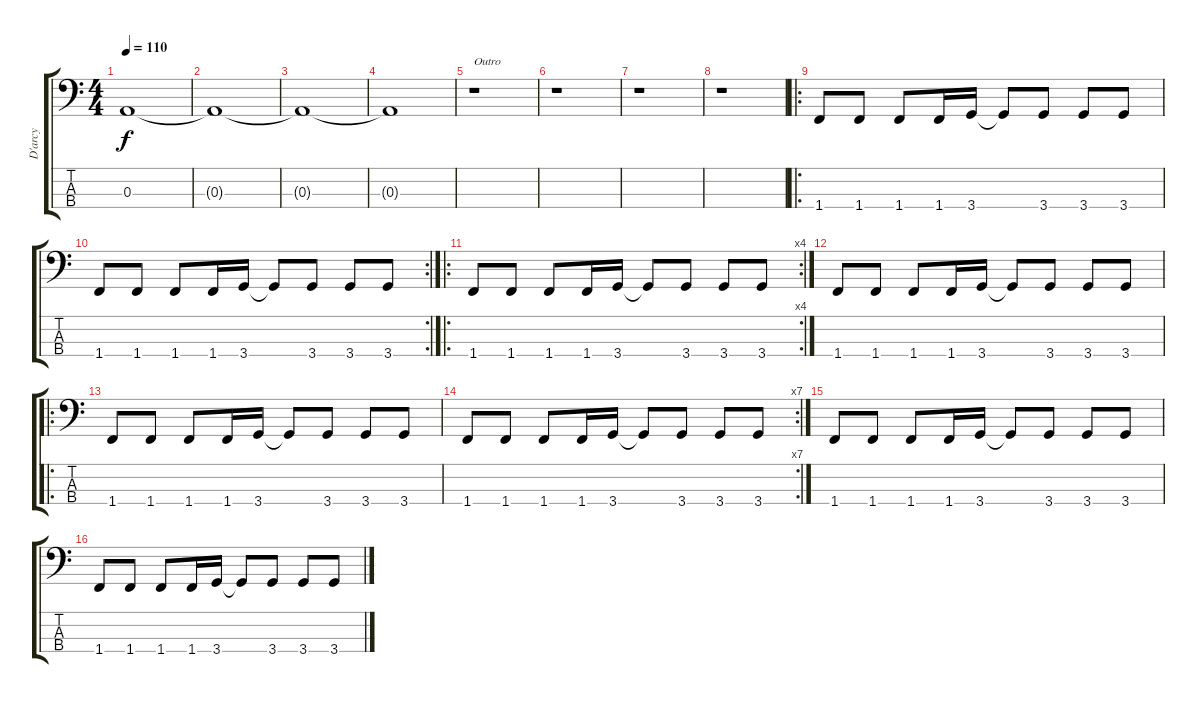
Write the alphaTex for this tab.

\track ("D'arcy" "D'arcy") {instrument electricbasspick}
\staff {score tabs}
\tuning (G2 D2 A1 E1) {hide}
\ts (4 4)
\tempo 110
\clef f4
\ks c
0.3.1{dy f} |
0.3{t}.1 |
0.3{t}.1 |
0.3{t}.1 |
r.1{txt "Outro"} |
r.1 |
r.1 |
r.1 |
\ro
1.4.8 1.4.8 1.4.8 1.4.16 3.4.16 3.4{t}.8 3.4.8 3.4.8 3.4.8 |
\rc 2
1.4.8 1.4.8 1.4.8 1.4.16 3.4.16 3.4{t}.8 3.4.8 3.4.8 3.4.8 |
\ro
\rc 4
1.4.8 1.4.8 1.4.8 1.4.16 3.4.16 3.4{t}.8 3.4.8 3.4.8 3.4.8 |
1.4.8 1.4.8 1.4.8 1.4.16 3.4.16 3.4{t}.8 3.4.8 3.4.8 3.4.8 |
\ro
1.4.8 1.4.8 1.4.8 1.4.16 3.4.16 3.4{t}.8 3.4.8 3.4.8 3.4.8 |
\rc 7
1.4.8 1.4.8 1.4.8 1.4.16 3.4.16 3.4{t}.8 3.4.8 3.4.8 3.4.8 |
1.4.8 1.4.8 1.4.8 1.4.16 3.4.16 3.4{t}.8 3.4.8 3.4.8 3.4.8 |
1.4.8 1.4.8 1.4.8 1.4.16 3.4.16 3.4{t}.8 3.4.8 3.4.8 3.4.8
